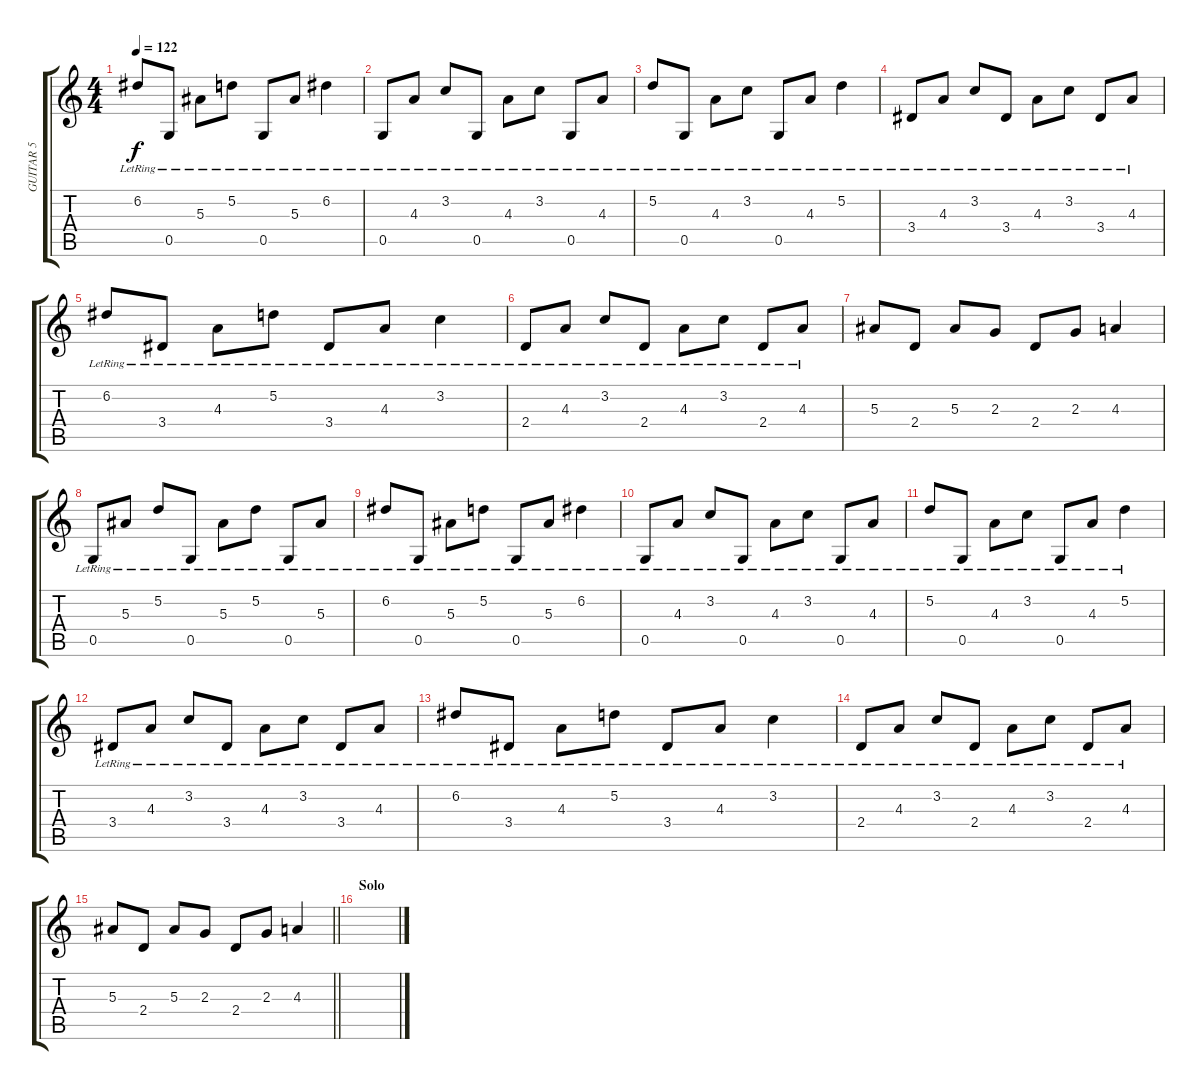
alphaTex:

\track ("GUITAR 5" "GUITAR 5") {instrument electricguitarclean}
\staff {score tabs}
\tuning (D4 A3 F3 C3 G2 D2) {hide}
\ts (4 4)
\tempo 122
\clef g2
\ks c
6.2{lr}.8{dy f} 0.5{lr}.8 5.3{lr}.8 5.2{lr}.8 0.5{lr}.8 5.3{lr}.8 6.2{lr}.4 |
0.5{lr}.8 4.3{lr}.8 3.2{lr}.8 0.5{lr}.8 4.3{lr}.8 3.2{lr}.8 0.5{lr}.8 4.3{lr}.8 |
5.2{lr}.8 0.5{lr}.8 4.3{lr}.8 3.2{lr}.8 0.5{lr}.8 4.3{lr}.8 5.2{lr}.4 |
3.4{lr}.8 4.3{lr}.8 3.2{lr}.8 3.4{lr}.8 4.3{lr}.8 3.2{lr}.8 3.4{lr}.8 4.3{lr}.8 |
6.2{lr}.8 3.4{lr}.8 4.3{lr}.8 5.2{lr}.8 3.4{lr}.8 4.3{lr}.8 3.2{lr}.4 |
2.4{lr}.8 4.3{lr}.8 3.2{lr}.8 2.4{lr}.8 4.3{lr}.8 3.2{lr}.8 2.4{lr}.8 4.3{lr}.8 |
5.3.8 2.4.8 5.3.8 2.3.8 2.4.8 2.3.8 4.3.4 |
0.5{lr}.8 5.3{lr}.8 5.2{lr}.8 0.5{lr}.8 5.3{lr}.8 5.2{lr}.8 0.5{lr}.8 5.3{lr}.8 |
6.2{lr}.8 0.5{lr}.8 5.3{lr}.8 5.2{lr}.8 0.5{lr}.8 5.3{lr}.8 6.2{lr}.4 |
0.5{lr}.8 4.3{lr}.8 3.2{lr}.8 0.5{lr}.8 4.3{lr}.8 3.2{lr}.8 0.5{lr}.8 4.3{lr}.8 |
5.2{lr}.8 0.5{lr}.8 4.3{lr}.8 3.2{lr}.8 0.5{lr}.8 4.3{lr}.8 5.2{lr}.4 |
3.4{lr}.8 4.3{lr}.8 3.2{lr}.8 3.4{lr}.8 4.3{lr}.8 3.2{lr}.8 3.4{lr}.8 4.3{lr}.8 |
6.2{lr}.8 3.4{lr}.8 4.3{lr}.8 5.2{lr}.8 3.4{lr}.8 4.3{lr}.8 3.2{lr}.4 |
2.4{lr}.8 4.3{lr}.8 3.2{lr}.8 2.4{lr}.8 4.3{lr}.8 3.2{lr}.8 2.4{lr}.8 4.3{lr}.8 |
\barLineRight lightlight
5.3.8 2.4.8 5.3.8 2.3.8 2.4.8 2.3.8 4.3.4 |
\section ("" "Solo")
